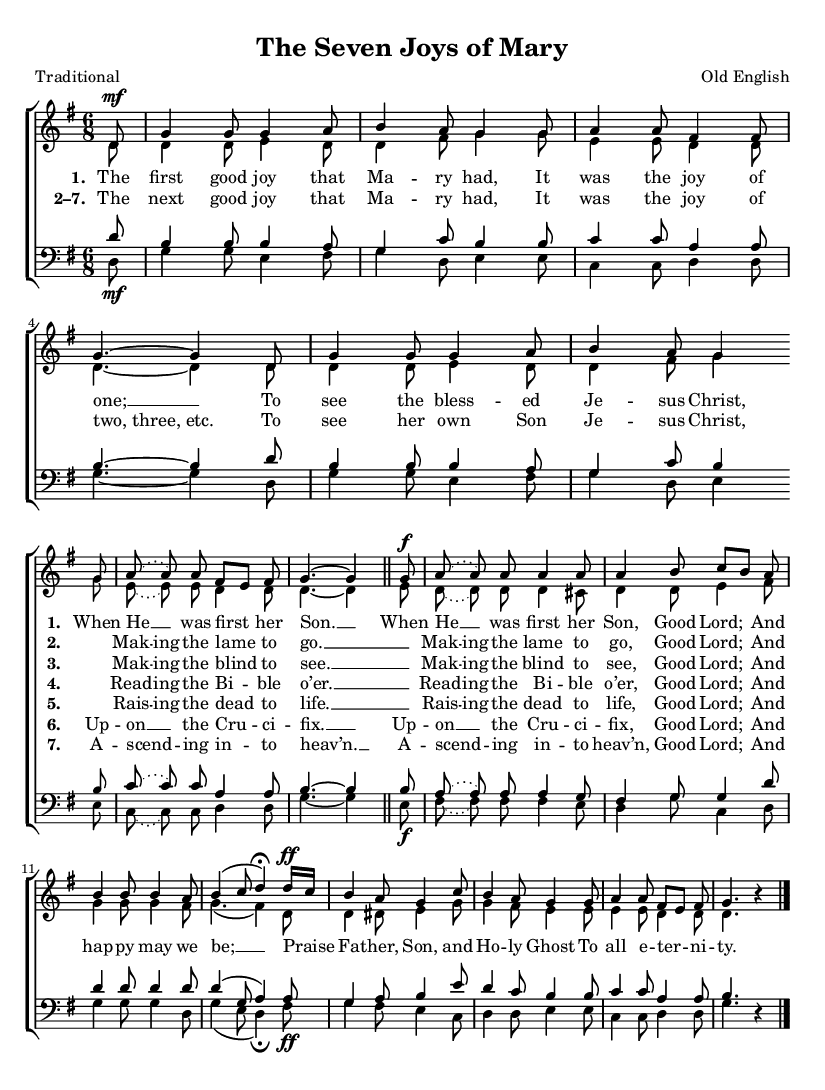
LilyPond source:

\version "2.14.2"
\include "header.ly"
\header {
  title = "The Seven Joys of Mary"
  poet = "Traditional"
  composer = "Old English" % is this the Stainer arr??
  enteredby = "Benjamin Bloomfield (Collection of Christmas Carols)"
}

global = {
  \key g \major
  \time 6/8
  \autoBeamOff
}

sopMusic = \relative c' {
  \partial 8 d8^\mf |
  g4 g8 g4 a8 |
  b4 a8 g4 g8 |
  a4 a8 fis4 fis8 |
  g4.~ g4 d8 |

  g4 g8 g4 a8 |
  b4 a8 g4 | \bar"" \break \small g8 |
  \normalsize \slurDotted
  a8( a) a8 fis8[ e] fis |
  g4.~ g4 \bar "||"

  g8^\f |
  a8( a) a8 a4 a8 |
  \slurSolid
  a4 b8 c[ b] a |
  b4 b8 b4 a8 |
  b4( c8 d4\fermata) d16[^\ff c] |

  b4 a8 g4 c8 |
  b4 a8 g4 g8 |
  a4 a8 fis8[ e] fis |
  \partial 8*5 g4. b4\rest \bar "|."
}
sopWords = \lyricmode {

}

altoMusic = \relative c' {
  d8 |
  d4 d8 e4 d8 |
  d4 fis8 g4 g8 |
  e4 e8 d4 d8 |
  d4.~ d4 d8 |

  d4 d8 e4 d8 |
  d4 fis8 g4 \small g8 |
  \normalsize \slurDotted
  e8( e) e8 d4 d8 |
  d4.~ d4 |

  e8 |
  d8( d) d8 d4 cis8 |
  d4 |

  \slurSolid
  d8 e4 fis8 |
  g4 g8 g4 fis8 |
  g4.( fis4) d8 |

  d4 dis8 e4 g8 |
  g4 fis8 e4 e8 |
  e4 e8 d4 d8 |
  d4. s4 \bar "|."
}
altoWords = \lyricmode {
  \set stanza = #"1. "
  The first good joy that Ma -- ry had, It was the joy of one; __
  To see the bless -- ed Je -- sus Christ,
  \set stanza = "1. "
  When He __ was first her Son. __
  When He __ was first her Son,

  \set associatedVoice = "altos"
  Good Lord; And
  \set associatedVoice = "sopranos"
  hap -- py may we be; __
  Praise Fa -- ther, Son, and Ho -- ly Ghost To all e -- ter -- ni -- ty.
}
altoWordsII = \lyricmode {
  \set stanza = #"2–7. "
  The next good joy that Ma -- ry had, It was the joy of "two, three, etc."
  To see her own Son Je -- sus Christ,
  \set stanza = "2. "
  \set ignoreMelismata = ##t
  {\skip 1} Mak -- ing the lame _ to go. __ _
  {\skip 1} Mak -- ing the lame to go,

  \set associatedVoice = "altos"
  Good Lord; And
}
altoWordsIII = \lyricmode {
  \repeat unfold 22 { \skip 1}
  \set stanza = "3. "
  \set ignoreMelismata = ##t
  {\skip 1} Mak -- ing the blind _ to see. __ _
  {\skip 1} Mak -- ing the blind to see,

  \set associatedVoice = "altos"
  Good Lord; And
}
altoWordsIV = \lyricmode {
  \repeat unfold 22 { \skip 1}
  \set stanza = "4. "

  \set ignoreMelismata = ##t
  {\skip 1} Read -- ing the Bi -- _ ble o’er. __ _
  {\skip 1} Read -- ing the Bi -- ble o’er,

  \set associatedVoice = "altos"
  Good Lord; And
}
altoWordsV = \lyricmode {
  \repeat unfold 22 { \skip 1}
  \set stanza = "5. "
  \set ignoreMelismata = ##t
  {\skip 1} Rais -- ing the dead _ to life. __ _
  {\skip 1} Rais -- ing the dead to life,

  \set associatedVoice = "altos"
  Good Lord; And
}
altoWordsVI = \lyricmode {
  \repeat unfold 22 { \skip 1}
  \set stanza = "6. "
  Up -- on __ the Cru -- ci -- fix. __
  Up -- on __ the Cru -- ci -- fix,

  \set associatedVoice = "altos"
  Good Lord; And
}
altoWordsVII = \lyricmode {
  \repeat unfold 22 { \skip 1}
  \set stanza = "7. "
  A -- scend -- ing in -- to heav’n. __
  A -- scend -- ing in -- to heav’n,

  \set associatedVoice = "altos"
  Good Lord; And
}
tenorMusic = \relative c' {
  d8_\mf |
  b4 b8 b4 a8 |
  g4 c8 b4 b8 |
  c4 c8 a4 a8 |
  b4.~ b4 d8 |

  b4 b8 b4 a8 |
  g4 c8 b4 \small b8 |
  \normalsize \slurDotted
  c8( c) c8 a4 a8 |
  b4.~ b4 |

  b8_\f |
  a8( a) a8 a4 g8 |
  fis4 |

  \slurSolid
  g8 g4 d'8 |
  d4 d8 d4 d8 |
  d4( g,8 a4) a8_\ff |

  g4 a8 b4 e8 |
  d4 c8 b4 b8 |
  c4 c8 a4 a8 |
  b4. s4 \bar "|."
}
tenorWords = \lyricmode {

}

bassMusic = \relative c {
  d8 |
  g4 g8 e4 fis8 |
  g4 d8 e4 e8 |
  c4 c8 d4 d8 |
  g4.~ g4 d8 |

  g4 g8 e4 fis8 |
  g4 d8 e4 \small e8 |
  \normalsize \slurDotted
  c8( c) c8 d4 d8 |
  g4.~ g4 |

  e8 |
  fis8( fis) fis8 fis4 e8 |
  d4 |

  \slurSolid
  g8 c,4 d8 |
  g4 g8 g4 d8 |
  g4( e8 d4\fermata) fis8 |

  g4 fis8 e4 c8 |
  d4 d8 e4 e8 |
  c4 c8 d4 d8 |
  g4. d4\rest \bar "|."
}
bassWords = \lyricmode {

}

\score {
  <<
   \new ChoirStaff <<
%    \new Lyrics = sopranos
    \new Staff = women <<
      \new Voice = "sopranos" { \voiceOne << \global \sopMusic >> }
      \new Voice = "altos" { \voiceTwo << \global \altoMusic >> }
    >>
    \new Lyrics \lyricsto "sopranos" \sopWords
    \new Lyrics = "altos" \lyricsto "sopranos" \altoWords
    \new Lyrics = "altosII" \lyricsto "sopranos" \altoWordsII
    \new Lyrics = "altosVII" \lyricsto "sopranos" \altoWordsIII
    \new Lyrics = "altosVI" \lyricsto "sopranos" \altoWordsIV
    \new Lyrics = "altosV" \lyricsto "sopranos" \altoWordsV
    \new Lyrics = "altosIV" \lyricsto "sopranos" \altoWordsVI
    \new Lyrics = "altosIII" \lyricsto "sopranos" \altoWordsVII
   \new Staff = men <<
      \clef bass
      \new Voice = "tenors" { \voiceOne << \global \tenorMusic >> }
      \new Voice = "basses" { \voiceTwo << \global \bassMusic >> }
    >>
    \new Lyrics \lyricsto "tenors" \tenorWords
    \new Lyrics \lyricsto "basses" \bassWords
  >>
  >>
  \layout {
    \context {
      \Score
      %\override SpacingSpanner #'base-shortest-duration = #(ly:make-moment 1 8)
      %\override SpacingSpanner #'common-shortest-duration = #(ly:make-moment 1 4)
    }
    \context {
      % Remove all empty staves
      % \Staff \RemoveEmptyStaves \override VerticalAxisGroup #'remove-first = ##t
    }
    \context {
      \Lyrics
    }
  }
}
